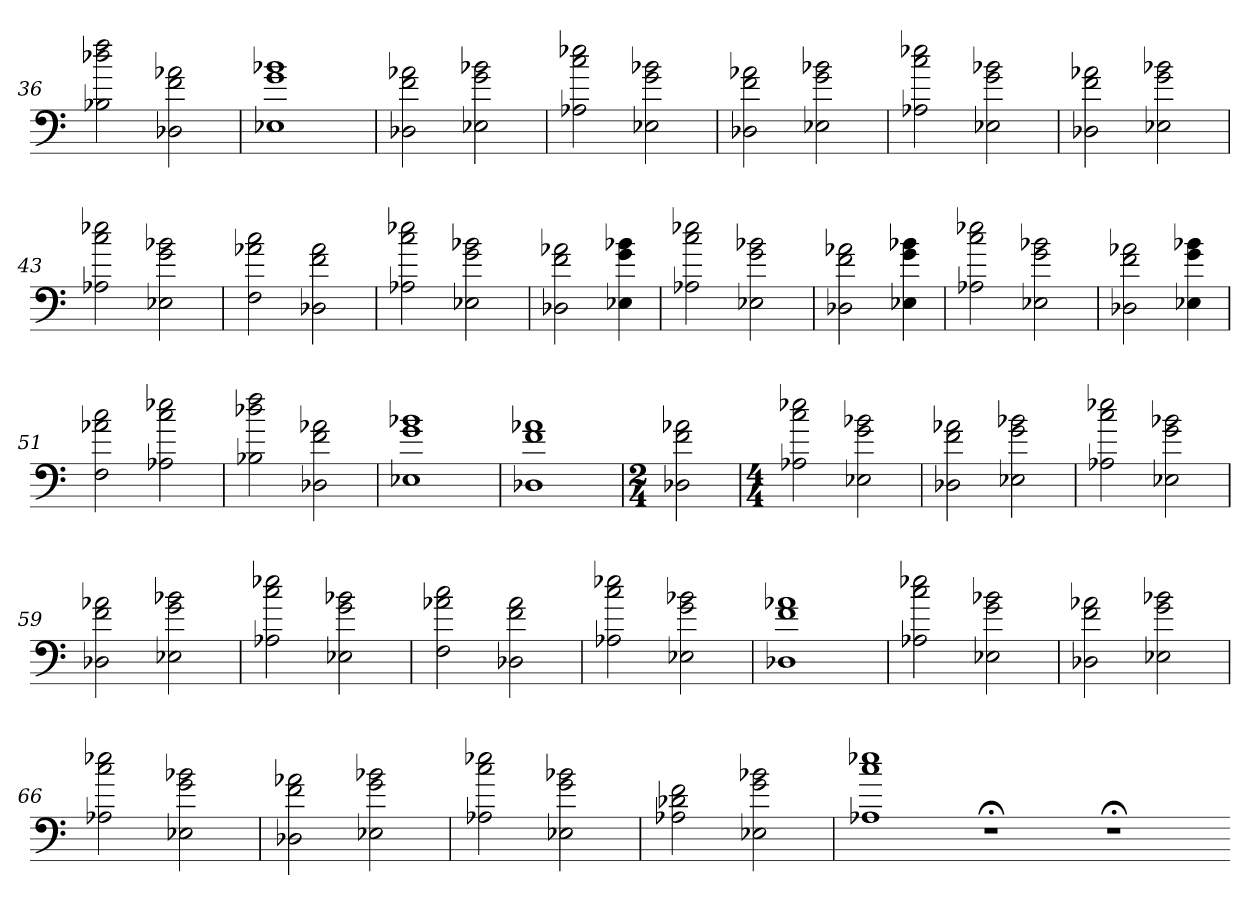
**kern
*part1
*staff1
=36
2B-X 2dd-X 2ff
2D-X 2f 2a-X
=37
1E-X 1g 1b-X
=38
2D-X 2f 2a-X
2E-X 2g 2b-X
=39
2A-X 2cc 2ee-X
2E-X 2g 2b-X
=40
2D-X 2f 2a-X
2E-X 2g 2b-X
=41
2A-X 2cc 2ee-X
2E-X 2g 2b-X
=42
2D-X 2f 2a-X
2E-X 2g 2b-X
=43
2A-X 2cc 2ee-X
2E-X 2g 2b-X
=44
2F 2a-X 2cc
2D-X 2f 2a-
=45
2A-X 2cc 2ee-X
2E-X 2g 2b-X
=46
2D-X 2f 2a-X
4E-X 4g 4b-X
=47
2A-X 2cc 2ee-X
2E-X 2g 2b-X
=48
2D-X 2f 2a-X
4E-X 4g 4b-X
=49
2A-X 2cc 2ee-X
2E-X 2g 2b-X
=50
2D-X 2f 2a-X
4E-X 4g 4b-X
=51
2F 2a-X 2cc
2A-X 2cc 2ee-X
=52
2B-X 2dd-X 2ff
2D-X 2f 2a-X
=53
1E-X 1g 1b-X
=54
1D-X 1f 1a-X
=55
*M2/4
2D-X 2f 2a-X
=56
*M4/4
2A-X 2cc 2ee-X
2E-X 2g 2b-X
=57
2D-X 2f 2a-X
2E-X 2g 2b-X
=58
2A-X 2cc 2ee-X
2E-X 2g 2b-X
=59
2D-X 2f 2a-X
2E-X 2g 2b-X
=60
2A-X 2cc 2ee-X
2E-X 2g 2b-X
=61
2F 2a-X 2cc
2D-X 2f 2a-
=62
2A-X 2cc 2ee-X
2E-X 2g 2b-X
=63
1D-X 1f 1a-X
=64
2A-X 2cc 2ee-X
2E-X 2g 2b-X
=65
2D-X 2f 2a-X
2E-X 2g 2b-X
=66
2A-X 2cc 2ee-X
2E-X 2g 2b-X
=67
2D-X 2f 2a-X
2E-X 2g 2b-X
=68
2A-X 2cc 2ee-X
2E-X 2g 2b-X
=69
2A-X 2d-X 2f
2E-X 2g 2b-X
=70
1A-X 1cc 1ee-X
1r;<
1r;<
=-
*-
